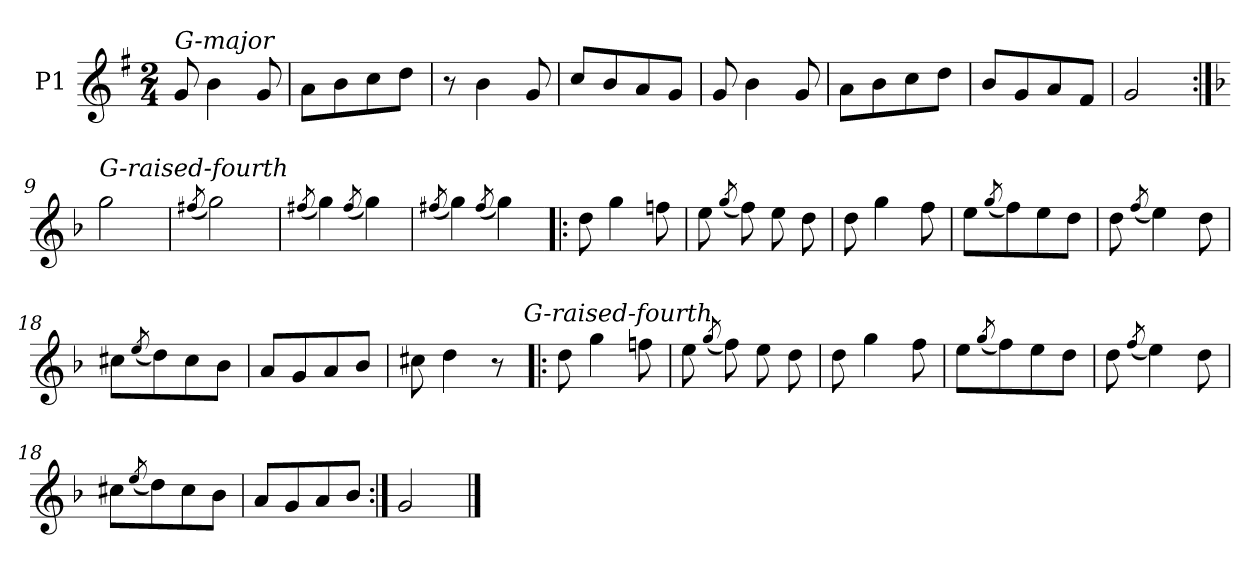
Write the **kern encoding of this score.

**kern
*part1
*staff1
*I"P1
*clefG2
*k[f#]
*G:
*M2/4
=1
!LO:TX:a:i:t=G-major
8g
4b
8g
=2
8aL
8b
8cc
8ddJ
=3
8r
4b
8g
=4
8ccL
8b
8a
8gJ
=5
8g
4b
8g
=6
8aL
8b
8cc
8ddJ
=7
8bL
8g
8a
8f#J
=8
2g
=9:|!
*k[b-]
*G:dor
!LO:TX:a:i:t=G-raised-fourth
2gg
=10
(8qff#X/
2gg)
=11
(8qff#X/
4gg)
(8qff#/
4gg)
=12
(8qff#X/
4gg)
(8qff#/
4gg)
=13!|:
8dd
4gg
8ffn
=14
8ee
(8qgg/
8ff)
8ee
8dd
=15
8dd
4gg
8ff
=16
8eeL
(8qgg/
8ff)
8ee
8ddJ
=17
8dd
(8qff/
4ee)
8dd
=18
8cc#XL
(8qee/
8dd)
8cc#
8b-J
=19
8aL
8g
8a
8b-J
=20
8cc#X
4dd
8r
!LO:TX:a:i:t=G-raised-fourth
=13!|:
8dd
4gg
8ffn
=14
8ee
(8qgg/
8ff)
8ee
8dd
=15
8dd
4gg
8ff
=16
8eeL
(8qgg/
8ff)
8ee
8ddJ
=17
8dd
(8qff/
4ee)
8dd
=18
8cc#XL
(8qee/
8dd)
8cc#
8b-J
=19
8aL
8g
8a
8b-J
=21:|!
2g
==
*-
